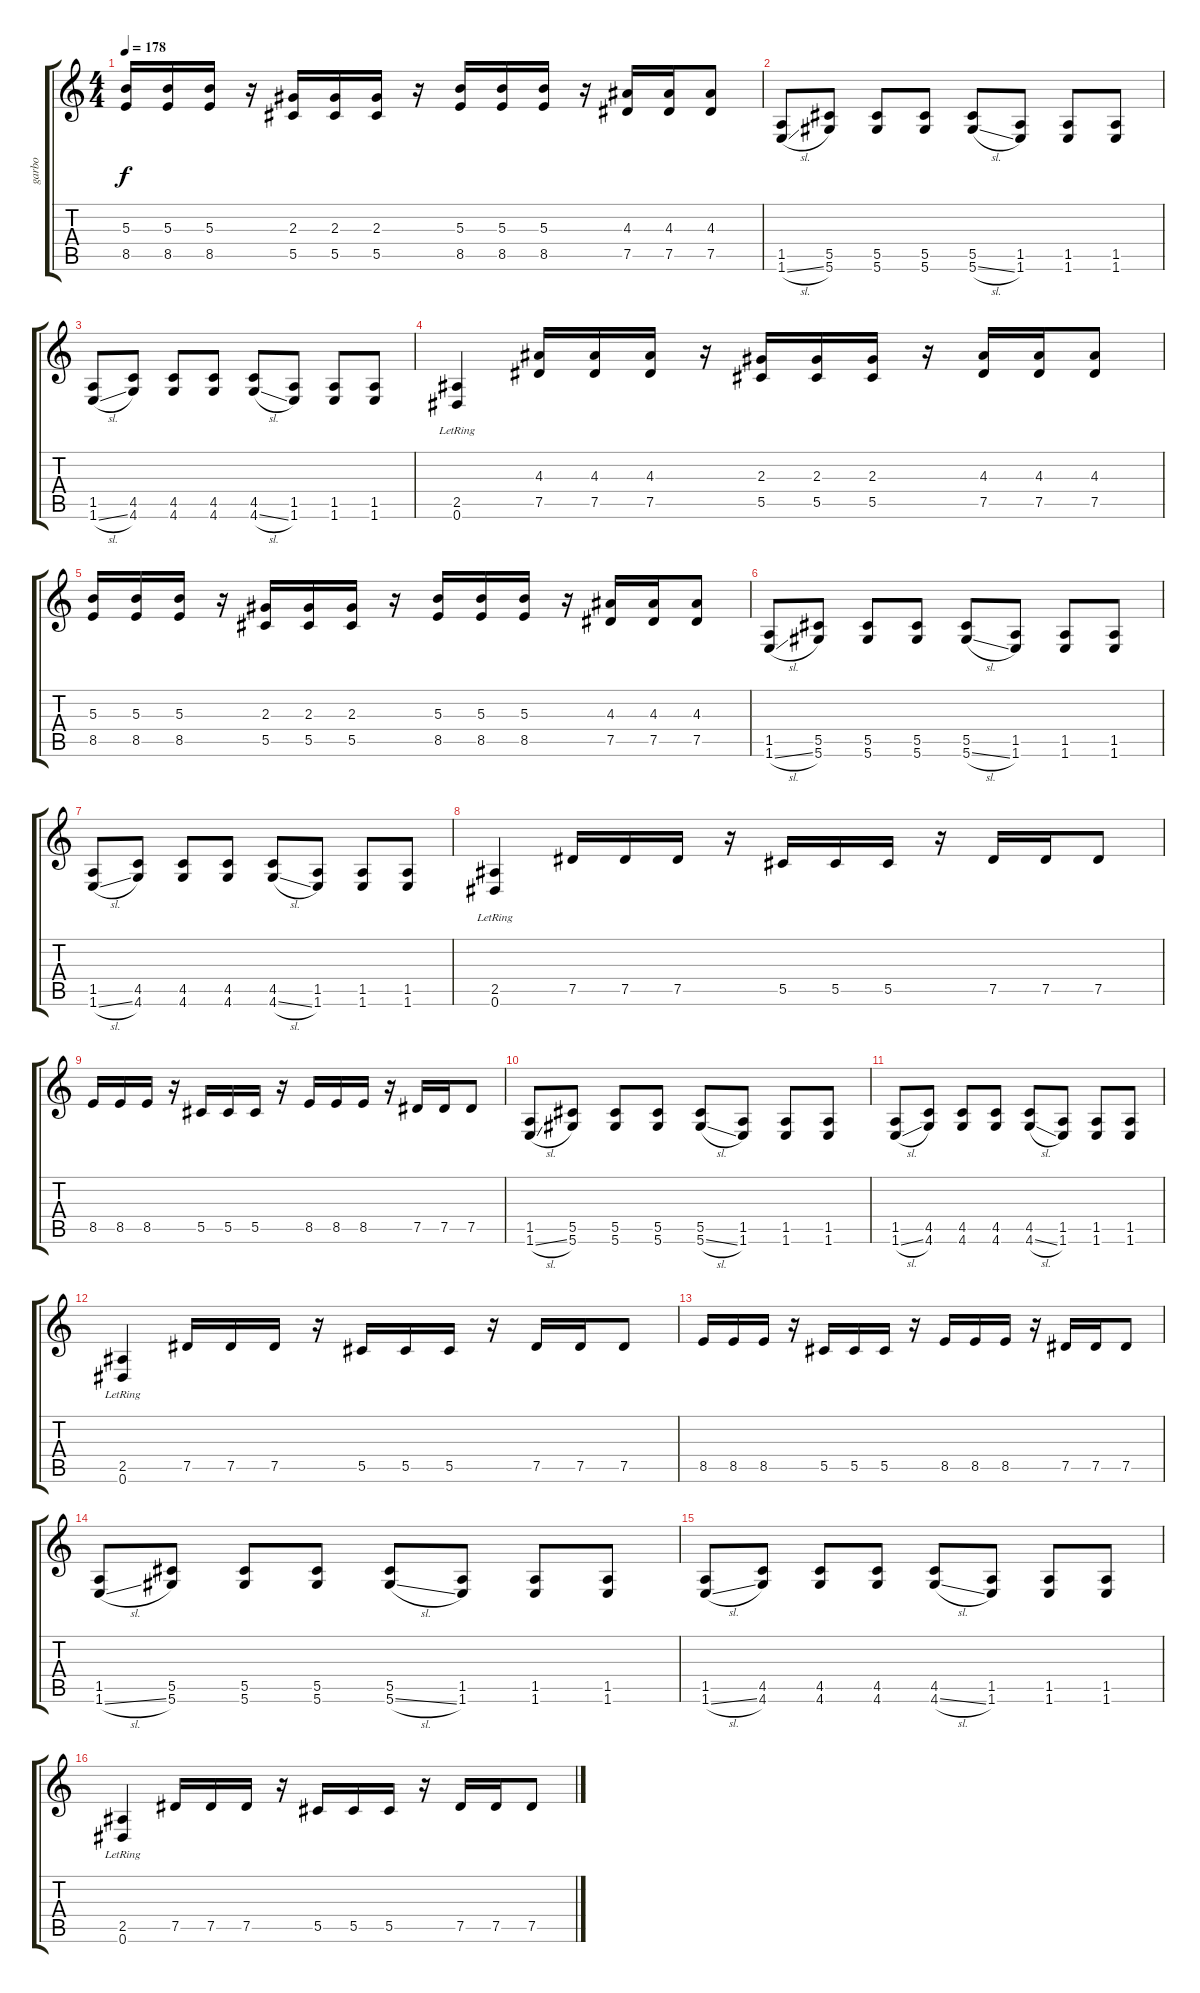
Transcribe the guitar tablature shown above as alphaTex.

\track ("garbo" "garbo") {instrument overdrivenguitar}
\staff {score tabs}
\tuning (Eb4 Bb3 Gb3 Db3 Ab2 Eb2) {hide}
\ts (4 4)
\tempo 178
\clef g2
\ks c
(5.3 8.5).16{dy f} (5.3 8.5).16 (5.3 8.5).16 r.16 (2.3 5.5).16 (2.3 5.5).16 (2.3 5.5).16 r.16 (5.3 8.5).16 (5.3 8.5).16 (5.3 8.5).16 r.16 (4.3 7.5).16 (4.3 7.5).16 (4.3 7.5).8 |
(1.5 1.6{sl}).8 (5.5 5.6).8 (5.5 5.6).8 (5.5 5.6).8 (5.5 5.6{sl}).8 (1.5 1.6).8 (1.5 1.6).8 (1.5 1.6).8 |
(1.5 1.6{sl}).8 (4.5 4.6).8 (4.5 4.6).8 (4.5 4.6).8 (4.5 4.6{sl}).8 (1.5 1.6).8 (1.5 1.6).8 (1.5 1.6).8 |
(2.5 0.6{lr}).4 (4.3 7.5).16 (4.3 7.5).16 (4.3 7.5).16 r.16 (2.3 5.5).16 (2.3 5.5).16 (2.3 5.5).16 r.16 (4.3 7.5).16 (4.3 7.5).16 (4.3 7.5).8 |
(5.3 8.5).16 (5.3 8.5).16 (5.3 8.5).16 r.16 (2.3 5.5).16 (2.3 5.5).16 (2.3 5.5).16 r.16 (5.3 8.5).16 (5.3 8.5).16 (5.3 8.5).16 r.16 (4.3 7.5).16 (4.3 7.5).16 (4.3 7.5).8 |
(1.5 1.6{sl}).8 (5.5 5.6).8 (5.5 5.6).8 (5.5 5.6).8 (5.5 5.6{sl}).8 (1.5 1.6).8 (1.5 1.6).8 (1.5 1.6).8 |
(1.5 1.6{sl}).8 (4.5 4.6).8 (4.5 4.6).8 (4.5 4.6).8 (4.5 4.6{sl}).8 (1.5 1.6).8 (1.5 1.6).8 (1.5 1.6).8 |
(2.5 0.6{lr}).4 7.5.16 7.5.16 7.5.16 r.16 5.5.16 5.5.16 5.5.16 r.16 7.5.16 7.5.16 7.5.8 |
8.5.16 8.5.16 8.5.16 r.16 5.5.16 5.5.16 5.5.16 r.16 8.5.16 8.5.16 8.5.16 r.16 7.5.16 7.5.16 7.5.8 |
(1.5 1.6{sl}).8 (5.5 5.6).8 (5.5 5.6).8 (5.5 5.6).8 (5.5 5.6{sl}).8 (1.5 1.6).8 (1.5 1.6).8 (1.5 1.6).8 |
(1.5 1.6{sl}).8 (4.5 4.6).8 (4.5 4.6).8 (4.5 4.6).8 (4.5 4.6{sl}).8 (1.5 1.6).8 (1.5 1.6).8 (1.5 1.6).8 |
(2.5 0.6{lr}).4 7.5.16 7.5.16 7.5.16 r.16 5.5.16 5.5.16 5.5.16 r.16 7.5.16 7.5.16 7.5.8 |
8.5.16 8.5.16 8.5.16 r.16 5.5.16 5.5.16 5.5.16 r.16 8.5.16 8.5.16 8.5.16 r.16 7.5.16 7.5.16 7.5.8 |
(1.5 1.6{sl}).8 (5.5 5.6).8 (5.5 5.6).8 (5.5 5.6).8 (5.5 5.6{sl}).8 (1.5 1.6).8 (1.5 1.6).8 (1.5 1.6).8 |
(1.5 1.6{sl}).8 (4.5 4.6).8 (4.5 4.6).8 (4.5 4.6).8 (4.5 4.6{sl}).8 (1.5 1.6).8 (1.5 1.6).8 (1.5 1.6).8 |
(2.5 0.6{lr}).4 7.5.16 7.5.16 7.5.16 r.16 5.5.16 5.5.16 5.5.16 r.16 7.5.16 7.5.16 7.5.8
